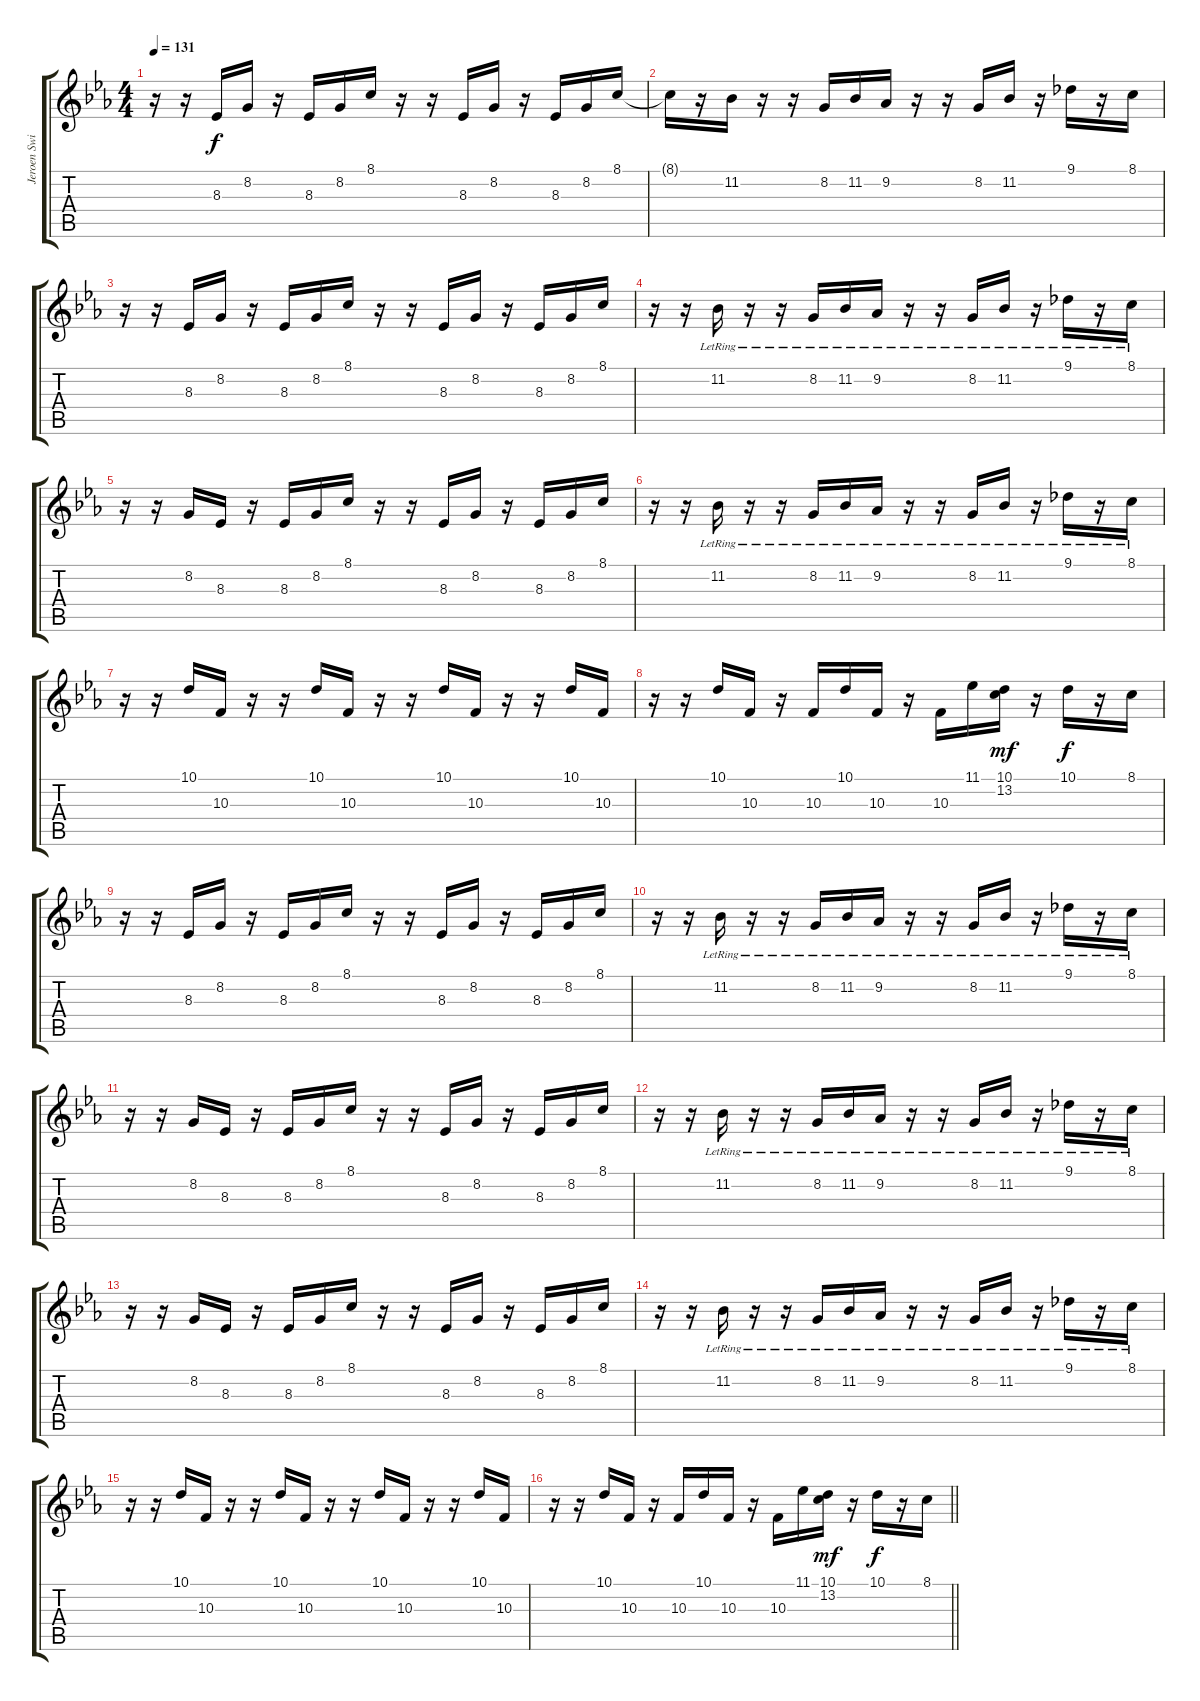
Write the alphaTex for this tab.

\track ("Jeroen Swinnen (Keyboard)" "Jeroen Swi") {instrument lead5charang}
\staff {score tabs}
\tuning (E4 B3 G3 D3 A2 E2) {hide}
\ts (4 4)
\tempo 131
\clef g2
\ks cminor
r.16{dy f} r.16 8.3.16 8.2.16 r.16 8.3.16 8.2.16 8.1.16 r.16 r.16 8.3.16 8.2.16 r.16 8.3.16 8.2.16 8.1.16 |
8.1{t}.16 r.16 11.2.16 r.16 r.16 8.2.16 11.2.16 9.2.16 r.16 r.16 8.2.16 11.2.16 r.16 9.1.16 r.16 8.1.16 |
r.16 r.16 8.3.16 8.2.16 r.16 8.3.16 8.2.16 8.1.16 r.16 r.16 8.3.16 8.2.16 r.16 8.3.16 8.2.16 8.1.16 |
r.16 r.16 11.2{lr}.16 r.16 r.16 8.2{lr}.16 11.2{lr}.16 9.2{lr}.16 r.16 r.16 8.2{lr}.16 11.2{lr}.16 r.16 9.1{lr}.16 r.16 8.1{lr}.16 |
r.16 r.16 8.2.16 8.3.16 r.16 8.3.16 8.2.16 8.1.16 r.16 r.16 8.3.16 8.2.16 r.16 8.3.16 8.2.16 8.1.16 |
r.16 r.16 11.2{lr}.16 r.16 r.16 8.2{lr}.16 11.2{lr}.16 9.2{lr}.16 r.16 r.16 8.2{lr}.16 11.2{lr}.16 r.16 9.1{lr}.16 r.16 8.1{lr}.16 |
r.16 r.16 10.1.16 10.3.16 r.16 r.16 10.1.16 10.3.16 r.16 r.16 10.1.16 10.3.16 r.16 r.16 10.1.16 10.3.16 |
r.16 r.16 10.1.16 10.3.16 r.16 10.3.16 10.1.16 10.3.16 r.16 10.3.16 11.1.16 (10.1 13.2).16{dy mf} r.16 10.1.16{dy f} r.16 8.1.16 |
r.16 r.16 8.3.16 8.2.16 r.16 8.3.16 8.2.16 8.1.16 r.16 r.16 8.3.16 8.2.16 r.16 8.3.16 8.2.16 8.1.16 |
r.16 r.16 11.2{lr}.16 r.16 r.16 8.2{lr}.16 11.2{lr}.16 9.2{lr}.16 r.16 r.16 8.2{lr}.16 11.2{lr}.16 r.16 9.1{lr}.16 r.16 8.1{lr}.16 |
r.16 r.16 8.2.16 8.3.16 r.16 8.3.16 8.2.16 8.1.16 r.16 r.16 8.3.16 8.2.16 r.16 8.3.16 8.2.16 8.1.16 |
r.16 r.16 11.2{lr}.16 r.16 r.16 8.2{lr}.16 11.2{lr}.16 9.2{lr}.16 r.16 r.16 8.2{lr}.16 11.2{lr}.16 r.16 9.1{lr}.16 r.16 8.1{lr}.16 |
r.16 r.16 8.2.16 8.3.16 r.16 8.3.16 8.2.16 8.1.16 r.16 r.16 8.3.16 8.2.16 r.16 8.3.16 8.2.16 8.1.16 |
r.16 r.16 11.2{lr}.16 r.16 r.16 8.2{lr}.16 11.2{lr}.16 9.2{lr}.16 r.16 r.16 8.2{lr}.16 11.2{lr}.16 r.16 9.1{lr}.16 r.16 8.1{lr}.16 |
r.16 r.16 10.1.16 10.3.16 r.16 r.16 10.1.16 10.3.16 r.16 r.16 10.1.16 10.3.16 r.16 r.16 10.1.16 10.3.16 |
\barLineRight lightlight
r.16 r.16 10.1.16 10.3.16 r.16 10.3.16 10.1.16 10.3.16 r.16 10.3.16 11.1.16 (10.1 13.2).16{dy mf} r.16 10.1.16{dy f} r.16 8.1.16
